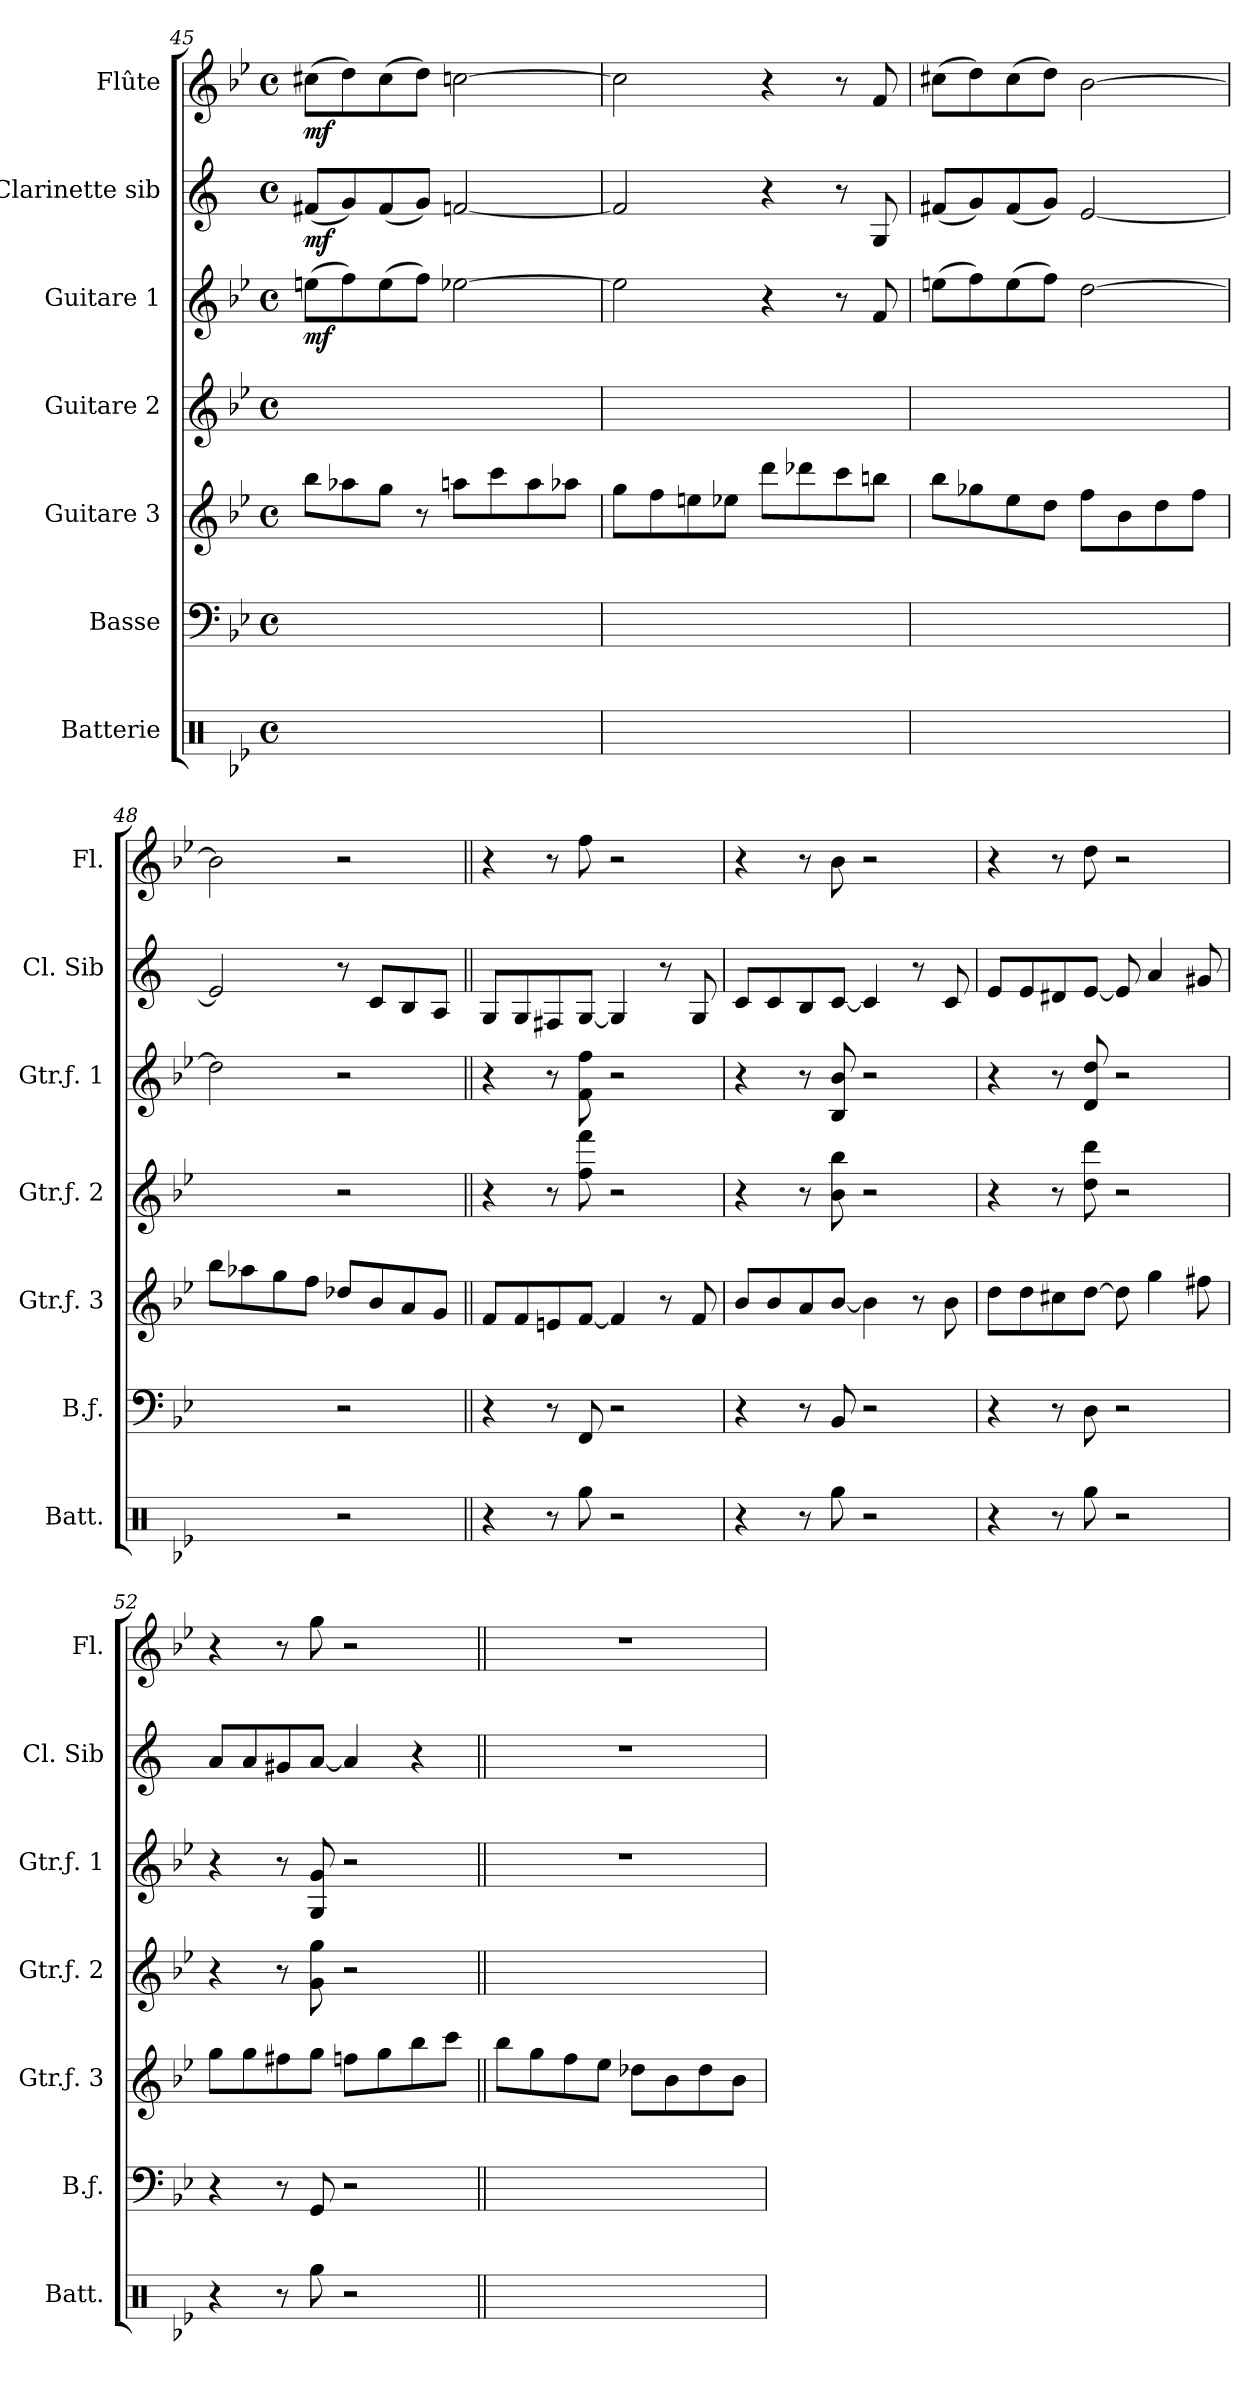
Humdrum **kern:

**kern	**kern	**kern	**kern	**kern	**dynam	**kern	**dynam	**kern	**dynam
*part7	*part6	*part5	*part4	*part3	*part3	*part2	*part2	*part1	*part1
*staff7	*staff6	*staff5	*staff4	*staff3	*staff3	*staff2	*staff2	*staff1	*staff1
*I"Batterie	*I"Basse	*I"Guitare  3	*I"Guitare  2	*I"Guitare  1	*	*I"Clarinette sib	*	*I"Flûte	*
*I'Batt.	*I'B.ƒ.	*I'Gtr.ƒ. 3	*I'Gtr.ƒ. 2	*I'Gtr.ƒ. 1	*	*I'Cl. Sib	*	*I'Fl.	*
!!LO:PB:g=z
*clefX	*clefF4	*clefG2	*clefG2	*clefG2	*	*clefG2	*	*clefG2	*
*	*ITrd7c12	*ITrd7c12	*ITrd7c12	*ITrd7c12	*	*ITrd1c2	*	*	*
*k[b-e-]	*k[b-e-]	*k[b-e-]	*k[b-e-]	*k[b-e-]	*	*k[b-e-]	*	*k[b-e-]	*
*B-:	*B-:	*B-:	*B-:	*B-:	*	*B-:	*	*B-:	*
*M4/4	*M4/4	*M4/4	*M4/4	*M4/4	*	*M4/4	*	*M4/4	*
*met(c)	*met(c)	*met(c)	*met(c)	*met(c)	*	*met(c)	*	*met(c)	*
=45	=45	=45	=45	=45	=45	=45	=45	=45	=45
!	!	!	!	!	!LO:DY:b	!	!LO:DY:b	!	!LO:DY:b
1Rffyy	1Cyy	8b-\L	1Cyy	(>8en\L	mf	(<8en/L	mf	(>8cc#X\L	mf
.	.	8a-X\	.	8f\)	.	8f/)	.	8dd\)	.
.	.	8g\J	.	(>8e\	.	(<8e/	.	(>8cc#\	.
.	.	8r	.	8f\J)	.	8f/J)	.	8dd\J)	.
.	.	8an\L	.	[2e-X\	.	[2e-X/	.	[2ccn\	.
.	.	8cc\	.	.	.	.	.	.	.
.	.	8a\	.	.	.	.	.	.	.
.	.	8a-X\J	.	.	.	.	.	.	.
=46	=46	=46	=46	=46	=46	=46	=46	=46	=46
1Rffyy	1Cyy	8g\L	1Cyy	2e-\]	.	2e-/]	.	2cc\]	.
.	.	8f\	.	.	.	.	.	.	.
.	.	8en\	.	.	.	.	.	.	.
.	.	8e-X\J	.	.	.	.	.	.	.
.	.	8dd\L	.	4r	.	4r	.	4r	.
.	.	8dd-X\	.	.	.	.	.	.	.
.	.	8cc\	.	8r	.	8r	.	8r	.
.	.	8bn\J	.	8F/	.	8F/	.	8f/	.
=47	=47	=47	=47	=47	=47	=47	=47	=47	=47
1Rffyy	1Cyy	8b-\L	1Cyy	(>8en\L	.	(<8en/L	.	(>8cc#X\L	.
.	.	8g-X\	.	8f\)	.	8f/)	.	8dd\)	.
.	.	8e-\	.	(>8e\	.	(<8e/	.	(>8cc#\	.
.	.	8d\J	.	8f\J)	.	8f/J)	.	8dd\J)	.
.	.	8f\L	.	[2d\	.	[2d/	.	[2b-\	.
.	.	8B-\	.	.	.	.	.	.	.
.	.	8d\	.	.	.	.	.	.	.
.	.	8f\J	.	.	.	.	.	.	.
=48	=48	=48	=48	=48	=48	=48	=48	=48	=48
2Rff\yy	2C\yy	8b-\L	2C/yy	2d\]	.	2d/]	.	2b-\]	.
.	.	8a-X\	.	.	.	.	.	.	.
.	.	8g\	.	.	.	.	.	.	.
.	.	8f\J	.	.	.	.	.	.	.
2r	2r	8d-X/L	2r	2r	.	8r	.	2r	.
.	.	8B-/	.	.	.	8B-/L	.	.	.
.	.	8A/	.	.	.	8A/	.	.	.
.	.	8G/J	.	.	.	8G/J	.	.	.
!!LO:PB:g=z
=49||	=49||	=49||	=49||	=49||	=49||	=49||	=49||	=49||	=49||
4r	4r	8F/L	4r	4r	.	8F/L	.	4r	.
.	.	8F/	.	.	.	8F/	.	.	.
8r	8r	8En/	8r	8r	.	8En/	.	8r	.
8Rgg\	8FFF/	[8F/J	8f\ 8ff\	8F\ 8f\	.	[8F/J	.	8ff\	.
2r	2r	4F/]	2r	2r	.	4F/]	.	2r	.
.	.	8r	.	.	.	8r	.	.	.
.	.	8F/	.	.	.	8F/	.	.	.
=50	=50	=50	=50	=50	=50	=50	=50	=50	=50
4r	4r	8B-/L	4r	4r	.	8B-/L	.	4r	.
.	.	8B-/	.	.	.	8B-/	.	.	.
8r	8r	8A/	8r	8r	.	8A/	.	8r	.
8Rgg\	8BBB-/	[8B-/J	8B-\ 8b-\	8BB-/ 8B-/	.	[8B-/J	.	8b-\	.
2r	2r	4B-\]	2r	2r	.	4B-/]	.	2r	.
.	.	8r	.	.	.	8r	.	.	.
.	.	8B-\	.	.	.	8B-/	.	.	.
=51	=51	=51	=51	=51	=51	=51	=51	=51	=51
4r	4r	8d\L	4r	4r	.	8d/L	.	4r	.
.	.	8d\	.	.	.	8d/	.	.	.
8r	8r	8c#X\	8r	8r	.	8c#X/	.	8r	.
8Rgg\	8DD\	[8d\J	8d\ 8dd\	8D/ 8d/	.	[8d/J	.	8dd\	.
2r	2r	8d\]	2r	2r	.	8d/]	.	2r	.
.	.	4g\	.	.	.	4g/	.	.	.
.	.	8f#X\	.	.	.	8f#X/	.	.	.
=52	=52	=52	=52	=52	=52	=52	=52	=52	=52
4r	4r	8g\L	4r	4r	.	8g/L	.	4r	.
.	.	8g\	.	.	.	8g/	.	.	.
8r	8r	8f#X\	8r	8r	.	8f#X/	.	8r	.
8Rgg\	8GGG/	8g\J	8G\ 8g\	8GG/ 8G/	.	[8g/J	.	8gg\	.
2r	2r	8fn\L	2r	2r	.	4g/]	.	2r	.
.	.	8g\	.	.	.	.	.	.	.
.	.	8b-\	.	.	.	4r	.	.	.
.	.	8cc\J	.	.	.	.	.	.	.
!!LO:PB:g=z
=53||	=53||	=53||	=53||	=53||	=53||	=53||	=53||	=53||	=53||
1Rffyy	1Cyy	8b-\L	1Cyy	1r	.	1r	.	1r	.
.	.	8g\	.	.	.	.	.	.	.
.	.	8f\	.	.	.	.	.	.	.
.	.	8e-\J	.	.	.	.	.	.	.
.	.	8d-X\L	.	.	.	.	.	.	.
.	.	8B-\	.	.	.	.	.	.	.
.	.	8d-\	.	.	.	.	.	.	.
.	.	8B-\J	.	.	.	.	.	.	.
=	=	=	=	=	=	=	=	=	=
*-	*-	*-	*-	*-	*-	*-	*-	*-	*-
